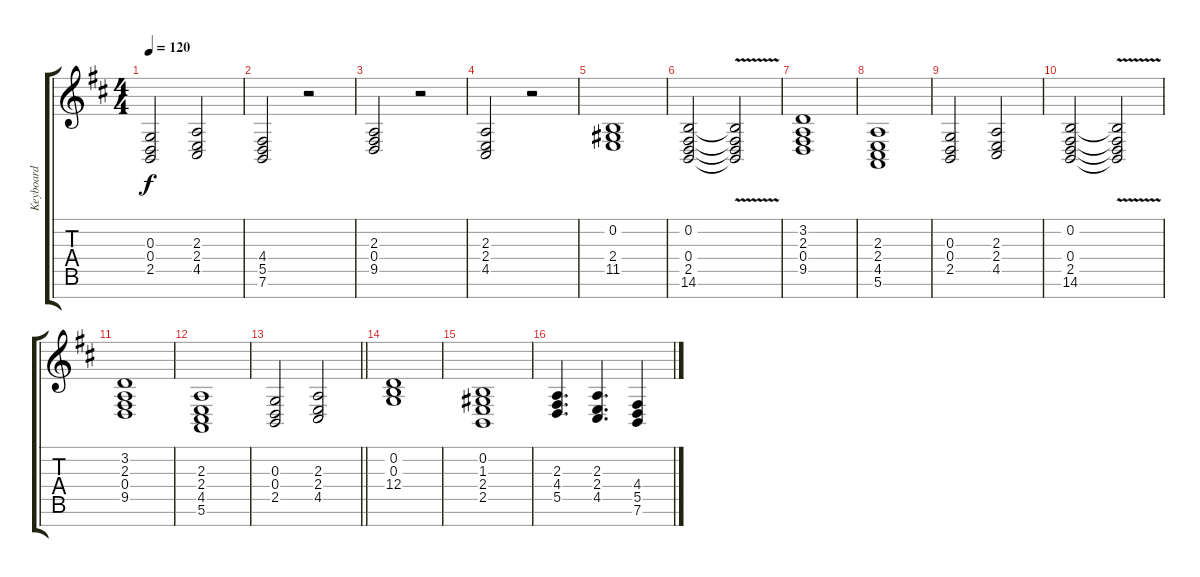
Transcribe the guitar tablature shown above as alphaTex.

\track ("Keyboard" "Keyboard") {instrument pizzicatostrings}
\staff {score tabs}
\tuning (E4 B3 G3 D3 A2 E2 B1) {hide}
\ts (4 4)
\tempo 120
\clef g2
\ks d
(0.3 0.4 2.5).2{dy f} (2.3 2.4 4.5).2 |
(4.4 5.5 7.6).2 r.2 |
(2.3 0.4 9.5).2 r.2 |
(2.3 2.4 4.5).2 r.2 |
(0.2 2.4 11.5).1 |
(0.2 0.4 2.5 14.6).2 (0.2{v t} 0.4{v t} 2.5{v t} 14.6{v t}).2 |
(3.2 2.3 0.4 9.5).1 |
(2.3 2.4 4.5 5.6).1 |
(0.3 0.4 2.5).2 (2.3 2.4 4.5).2 |
(0.2 0.4 2.5 14.6).2 (0.2{v t} 0.4{v t} 2.5{v t} 14.6{v t}).2 |
(3.2 2.3 0.4 9.5).1 |
(2.3 2.4 4.5 5.6).1 |
\barLineRight lightlight
(0.3 0.4 2.5).2 (2.3 2.4 4.5).2 |
(0.2 0.3 12.4).1 |
(0.2 1.3 2.4 2.5).1 |
(2.3 4.4 5.5).4{d} (2.3 2.4 4.5).4{d} (4.4 5.5 7.6).4
